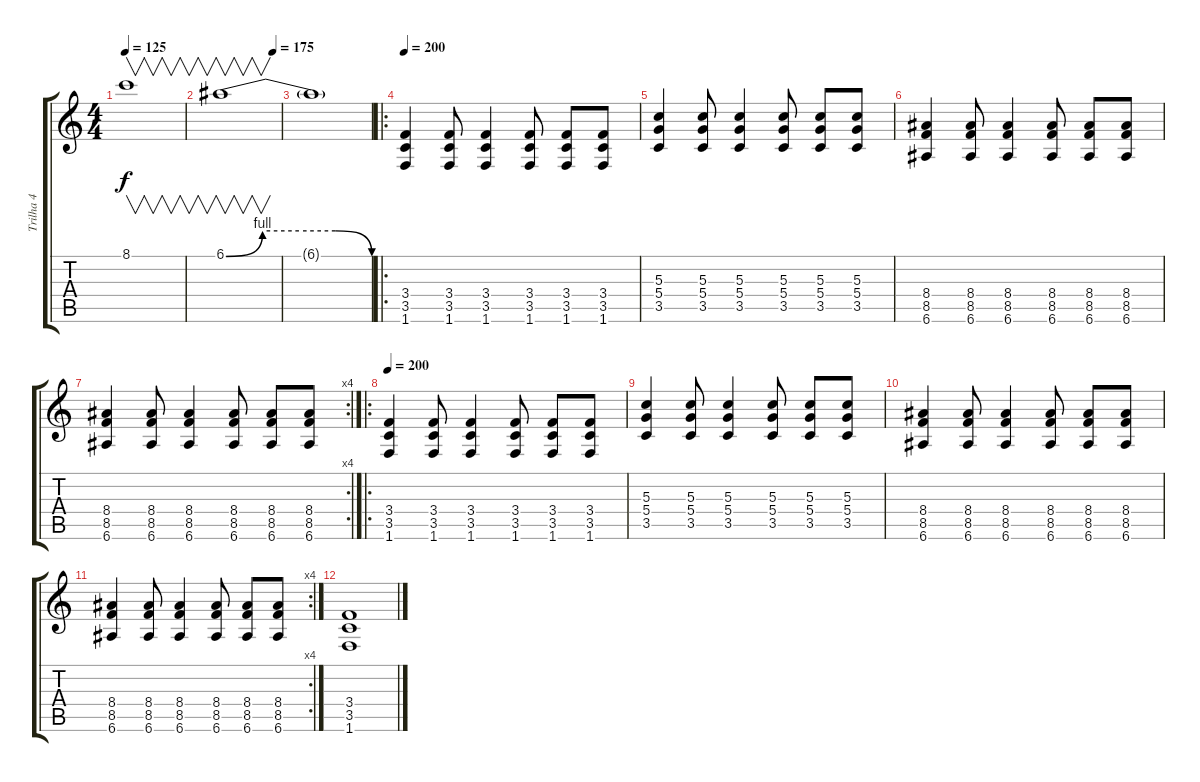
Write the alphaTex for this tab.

\track ("Trilha 4" "Trilha 4") {instrument overdrivenguitar}
\staff {score tabs}
\tuning (E4 B3 G3 D3 A2 E2) {hide}
\ts (4 4)
\tempo 125
\clef g2
\ks c
8.1.1{v dy f} |
\tempo (175 0.875)
6.1{be (custom 0 0 15 4 30 4 45 4 60 0)}.1{v} |
6.1{t}.1 |
\ro
\tempo 200
(3.4 3.5 1.6).4 (3.4 3.5 1.6).8 (3.4 3.5 1.6).4 (3.4 3.5 1.6).8 (3.4 3.5 1.6).8 (3.4 3.5 1.6).8 |
(5.3 5.4 3.5).4 (5.3 5.4 3.5).8 (5.3 5.4 3.5).4 (5.3 5.4 3.5).8 (5.3 5.4 3.5).8 (5.3 5.4 3.5).8 |
(8.4 8.5 6.6).4 (8.4 8.5 6.6).8 (8.4 8.5 6.6).4 (8.4 8.5 6.6).8 (8.4 8.5 6.6).8 (8.4 8.5 6.6).8 |
\rc 4
(8.4 8.5 6.6).4 (8.4 8.5 6.6).8 (8.4 8.5 6.6).4 (8.4 8.5 6.6).8 (8.4 8.5 6.6).8 (8.4 8.5 6.6).8 |
\ro
\tempo 200
(3.4 3.5 1.6).4 (3.4 3.5 1.6).8 (3.4 3.5 1.6).4 (3.4 3.5 1.6).8 (3.4 3.5 1.6).8 (3.4 3.5 1.6).8 |
(5.3 5.4 3.5).4 (5.3 5.4 3.5).8 (5.3 5.4 3.5).4 (5.3 5.4 3.5).8 (5.3 5.4 3.5).8 (5.3 5.4 3.5).8 |
(8.4 8.5 6.6).4 (8.4 8.5 6.6).8 (8.4 8.5 6.6).4 (8.4 8.5 6.6).8 (8.4 8.5 6.6).8 (8.4 8.5 6.6).8 |
\rc 4
(8.4 8.5 6.6).4 (8.4 8.5 6.6).8 (8.4 8.5 6.6).4 (8.4 8.5 6.6).8 (8.4 8.5 6.6).8 (8.4 8.5 6.6).8 |
(3.4 3.5 1.6).1
